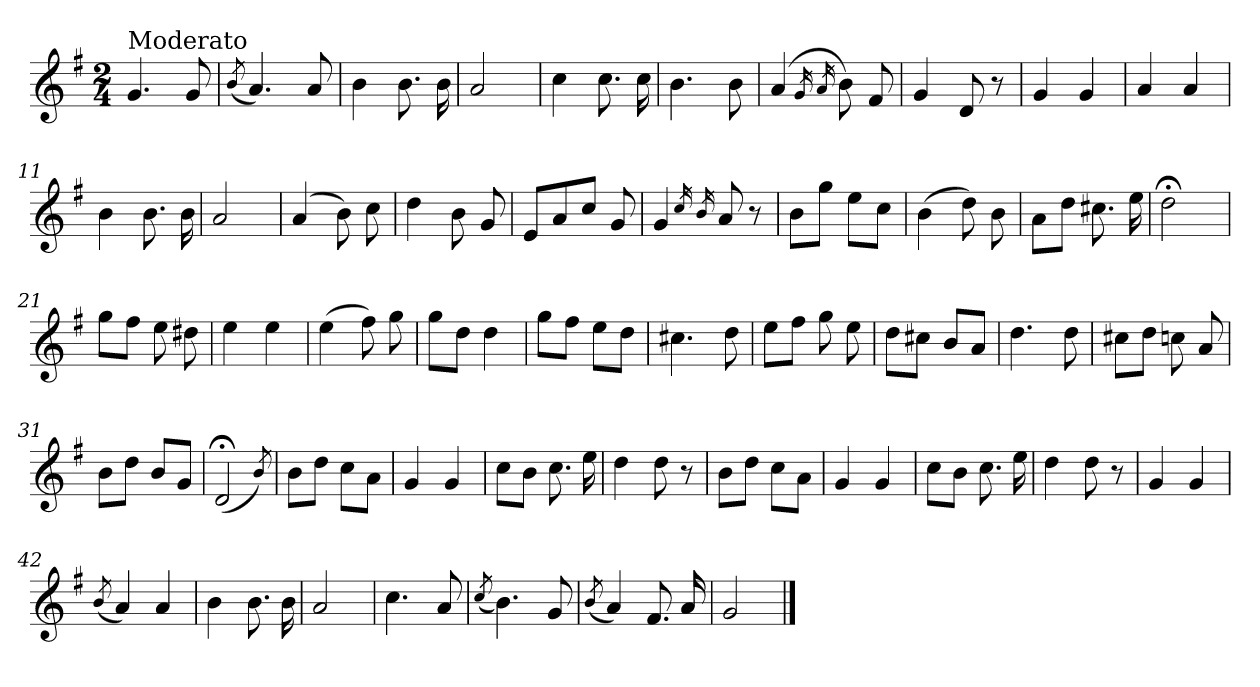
**kern
*part1
*staff1
*clefG2
*k[f#]
*G:
*M2/4
=1
!LO:TX:a:t=Moderato
4.g/
8g/
=2
(<8qb/
4.a/)
8a/
=3
4b\
8.b\
16b\
=4
2a/
=5
4cc\
8.cc\
16cc\
=6
4.b\
8b\
=7
(>4a/
16qg/
16qa/
8b\)
8f#/
=8
4g/
8d/
8r
=9
4g/
4g/
!!LO:LB:g=z
=10
4a/
4a/
=11
4b\
8.b\
16b\
=12
2a/
=13
(>4a/
8b\)
8cc\
=14
4dd\
8b\
8g/
=15
8e/L
8a/
8cc/J
8g/
=16
4g/
16qcc/
16qb/
8a/
8r
=17
8b\L
8gg\J
8ee\L
8cc\J
=18
(>4b\
8dd\)
8b\
=19
8a\L
8dd\J
8.cc#X\
16ee\
!!LO:LB:g=z
=20
2dd;<\
=21
8gg\L
8ff#\J
8ee\
8dd#X\
=22
4ee\
4ee\
=23
(>4ee\
8ff#\)
8gg\
=24
8gg\L
8dd\J
4dd\
=25
8gg\L
8ff#\J
8ee\L
8dd\J
=26
4.cc#X\
8dd\
=27
8ee\L
8ff#\J
8gg\
8ee\
=28
8dd\L
8cc#X\J
8b/L
8a/J
=29
4.dd\
8dd\
!!LO:LB:g=z
=30
8cc#X\L
8dd\J
8ccn\
8a/
=31
8b\L
8dd\J
8b/L
8g/J
=32
(<2d;</
8qb/)
=33
8b\L
8dd\J
8cc\L
8a\J
=34
4g/
4g/
=35
8cc\L
8b\J
8.cc\
16ee\
=36
4dd\
8dd\
8r
=37
8b\L
8dd\J
8cc\L
8a\J
=38
4g/
4g/
=39
8cc\L
8b\J
8.cc\
16ee\
!!LO:LB:g=z
=40
4dd\
8dd\
8r
=41
4g/
4g/
=42
(<8qb/
4a/)
4a/
=43
4b\
8.b\
16b\
=44
2a/
=45
4.cc\
8a/
=46
(<8qcc/
4.b\)
8g/
=47
(<8qb/
4a/)
8.f#/
16a/
=48
2g/
==
*-
